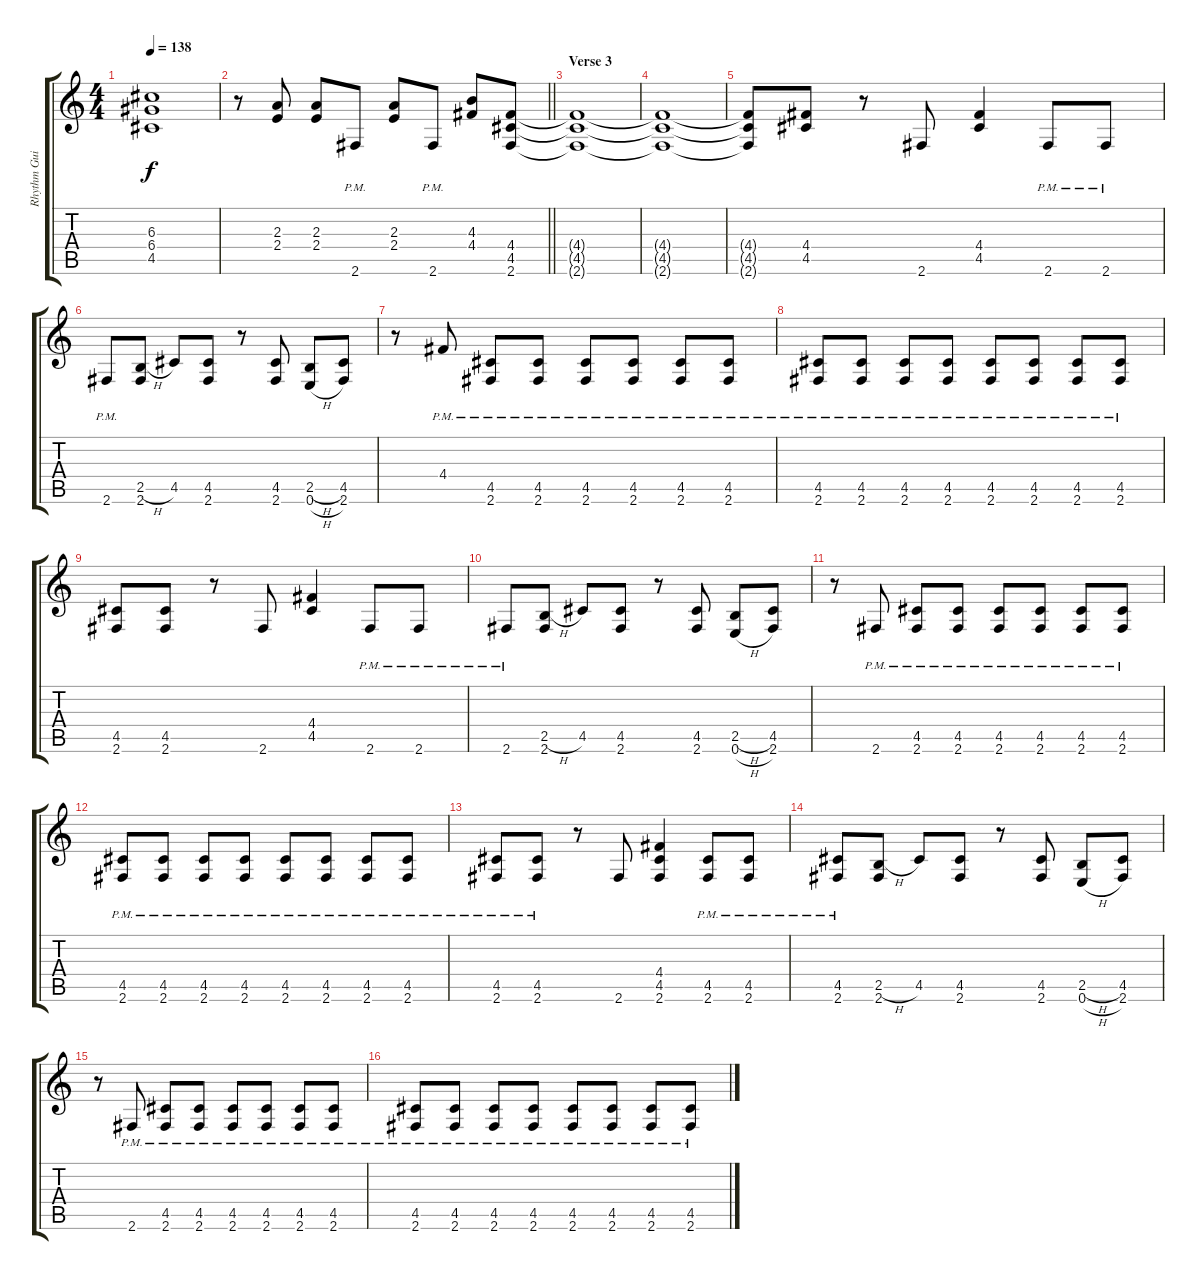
\track ("Rhythm Guitar (K.K. Downing)" "Rhythm Gui") {instrument distortionguitar}
\staff {score tabs}
\tuning (E4 B3 G3 D3 A2 E2) {hide}
\ts (4 4)
\tempo 138
\clef g2
\ks c
(6.3{t} 6.4{t} 4.5{t}).1{dy f} |
\barLineRight lightlight
r.8 (2.3 2.4).8 (2.3 2.4).8 2.6{pm}.8 (2.3 2.4).8 2.6{pm}.8 (4.3 4.4).8 (4.4 4.5 2.6).8 |
\section ("" "Verse 3")
(4.4{t} 4.5{t} 2.6{t}).1 |
(4.4{t} 4.5{t} 2.6{t}).1 |
(4.4{t} 4.5{t} 2.6{t}).8 (4.4 4.5).8 r.8 2.6.8 (4.4 4.5).4 2.6{pm}.8 2.6{pm}.8 |
2.6{pm}.8 (2.5{h} 2.6).8 4.5.8 (4.5 2.6).8 r.8 (4.5 2.6).8 (2.5{h} 0.6{h}).8 (4.5 2.6).8 |
r.8 4.4{pm}.8 (4.5{pm} 2.6{pm}).8 (4.5{pm} 2.6{pm}).8 (4.5{pm} 2.6{pm}).8 (4.5{pm} 2.6{pm}).8 (4.5{pm} 2.6{pm}).8 (4.5{pm} 2.6{pm}).8 |
(4.5{pm} 2.6{pm}).8 (4.5{pm} 2.6{pm}).8 (4.5{pm} 2.6{pm}).8 (4.5{pm} 2.6{pm}).8 (4.5{pm} 2.6{pm}).8 (4.5{pm} 2.6{pm}).8 (4.5{pm} 2.6{pm}).8 (4.5{pm} 2.6{pm}).8 |
(4.5 2.6).8 (4.5 2.6).8 r.8 2.6.8 (4.4 4.5).4 2.6{pm}.8 2.6{pm}.8 |
2.6{pm}.8 (2.5{h} 2.6).8 4.5.8 (4.5 2.6).8 r.8 (4.5 2.6).8 (2.5{h} 0.6{h}).8 (4.5 2.6).8 |
r.8 2.6{pm}.8 (4.5{pm} 2.6{pm}).8 (4.5{pm} 2.6{pm}).8 (4.5{pm} 2.6{pm}).8 (4.5{pm} 2.6{pm}).8 (4.5{pm} 2.6{pm}).8 (4.5{pm} 2.6{pm}).8 |
(4.5{pm} 2.6{pm}).8 (4.5{pm} 2.6{pm}).8 (4.5{pm} 2.6{pm}).8 (4.5{pm} 2.6{pm}).8 (4.5{pm} 2.6{pm}).8 (4.5{pm} 2.6{pm}).8 (4.5{pm} 2.6{pm}).8 (4.5{pm} 2.6{pm}).8 |
(4.5{pm} 2.6{pm}).8 (4.5{pm} 2.6{pm}).8 r.8 2.6.8 (4.4 4.5 2.6).4 (4.5{pm} 2.6{pm}).8 (4.5{pm} 2.6{pm}).8 |
(4.5{pm} 2.6{pm}).8 (2.5{h} 2.6).8 4.5.8 (4.5 2.6).8 r.8 (4.5 2.6).8 (2.5{h} 0.6{h}).8 (4.5 2.6).8 |
r.8 2.6{pm}.8 (4.5{pm} 2.6{pm}).8 (4.5{pm} 2.6{pm}).8 (4.5{pm} 2.6{pm}).8 (4.5{pm} 2.6{pm}).8 (4.5{pm} 2.6{pm}).8 (4.5{pm} 2.6{pm}).8 |
(4.5{pm} 2.6{pm}).8 (4.5{pm} 2.6{pm}).8 (4.5{pm} 2.6{pm}).8 (4.5{pm} 2.6{pm}).8 (4.5{pm} 2.6{pm}).8 (4.5{pm} 2.6{pm}).8 (4.5{pm} 2.6{pm}).8 (4.5{pm} 2.6{pm}).8
